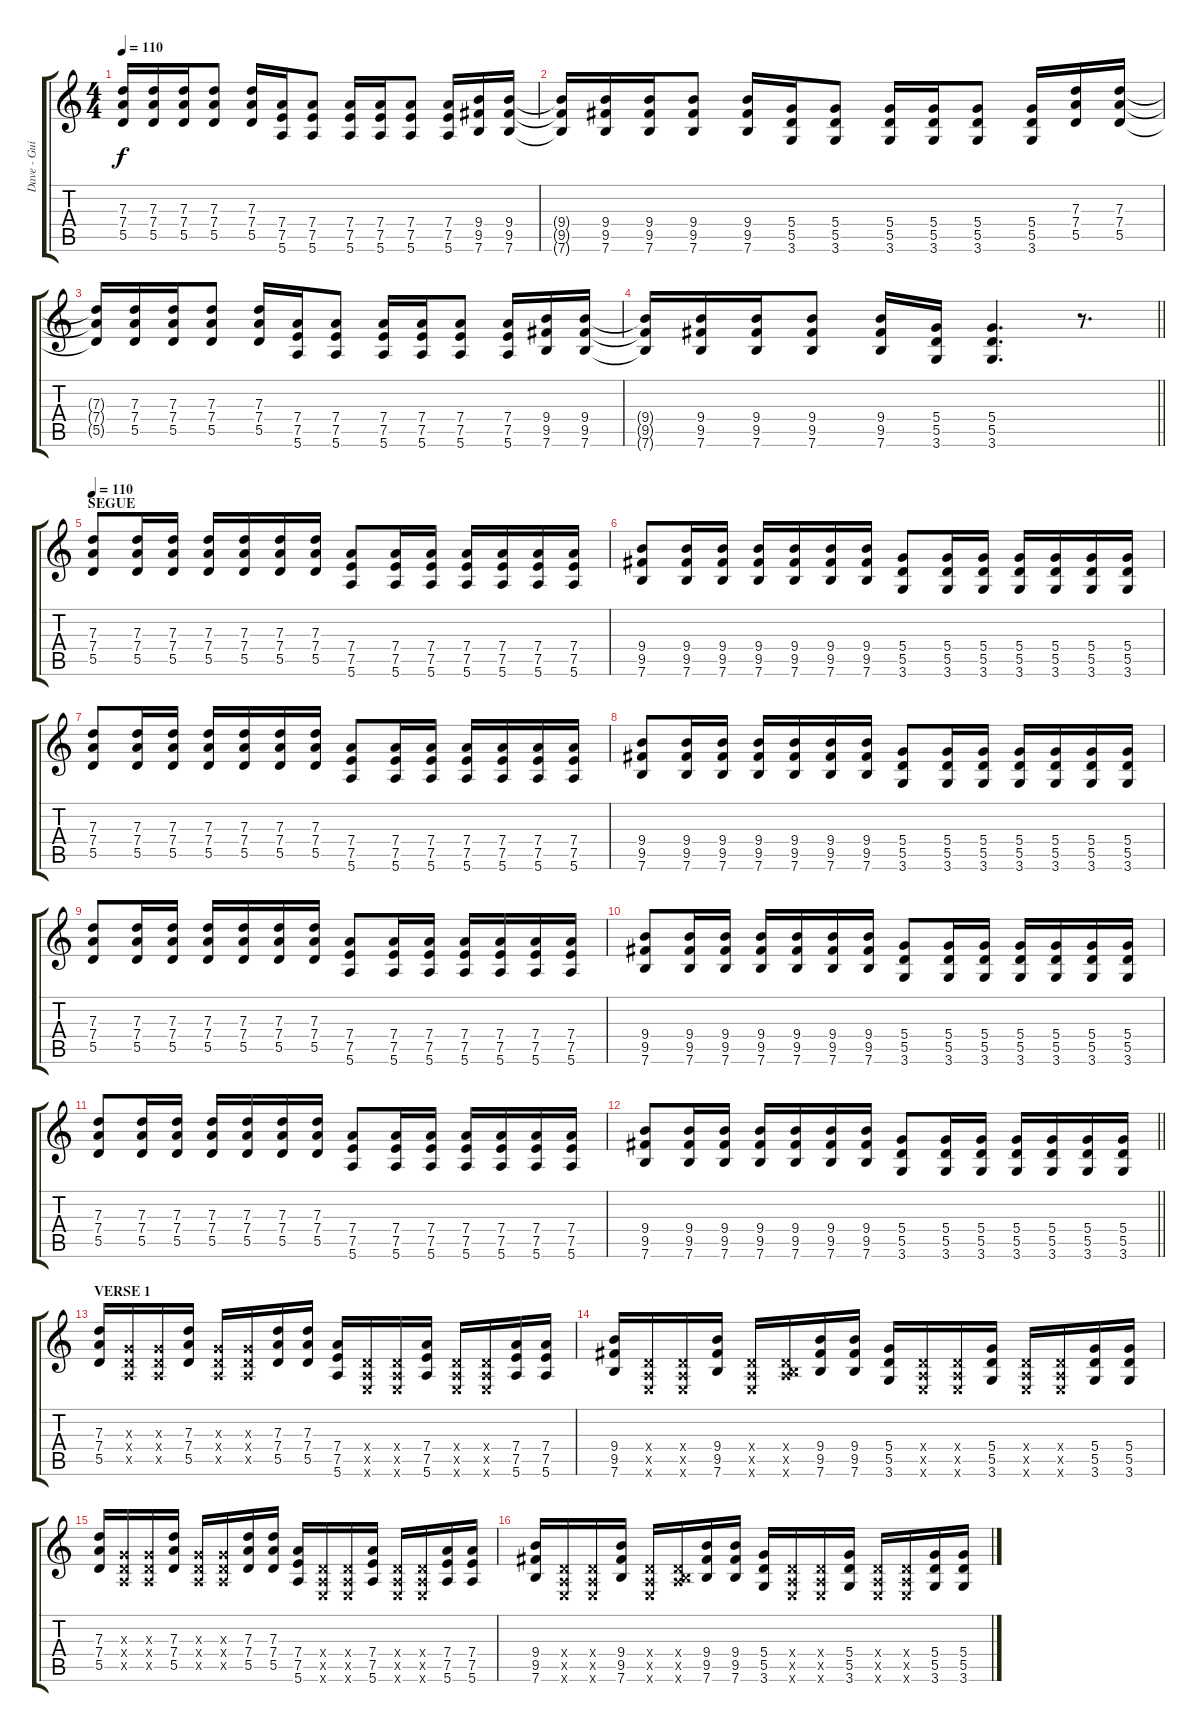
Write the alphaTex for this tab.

\track ("Dave - Guitar" "Dave - Gui") {instrument distortionguitar}
\staff {score tabs}
\tuning (E4 B3 G3 D3 A2 E2) {hide}
\ts (4 4)
\tempo 110
\clef g2
\ks c
(7.3{t} 7.4{t} 5.5{t}).16{dy f} (7.3 7.4 5.5).16 (7.3 7.4 5.5).16 (7.3 7.4 5.5).8 (7.3 7.4 5.5).16 (7.4 7.5 5.6).16 (7.4 7.5 5.6).8 (7.4 7.5 5.6).16 (7.4 7.5 5.6).16 (7.4 7.5 5.6).8 (7.4 7.5 5.6).16 (9.4 9.5 7.6).16 (9.4 9.5 7.6).16 |
(9.4{t} 9.5{t} 7.6{t}).16 (9.4 9.5 7.6).16 (9.4 9.5 7.6).16 (9.4 9.5 7.6).8 (9.4 9.5 7.6).16 (5.4 5.5 3.6).16 (5.4 5.5 3.6).8 (5.4 5.5 3.6).16 (5.4 5.5 3.6).16 (5.4 5.5 3.6).8 (5.4 5.5 3.6).16 (7.3 7.4 5.5).16 (7.3 7.4 5.5).16 |
(7.3{t} 7.4{t} 5.5{t}).16 (7.3 7.4 5.5).16 (7.3 7.4 5.5).16 (7.3 7.4 5.5).8 (7.3 7.4 5.5).16 (7.4 7.5 5.6).16 (7.4 7.5 5.6).8 (7.4 7.5 5.6).16 (7.4 7.5 5.6).16 (7.4 7.5 5.6).8 (7.4 7.5 5.6).16 (9.4 9.5 7.6).16 (9.4 9.5 7.6).16 |
\barLineRight lightlight
(9.4{t} 9.5{t} 7.6{t}).16 (9.4 9.5 7.6).16 (9.4 9.5 7.6).16 (9.4 9.5 7.6).8 (9.4 9.5 7.6).16 (5.4 5.5 3.6).16 (5.4 5.5 3.6).4{d} r.8{d} |
\section ("" "SEGUE")
\tempo 110
(7.3 7.4 5.5).8{volume 12} (7.3 7.4 5.5).16 (7.3 7.4 5.5).16 (7.3 7.4 5.5).16 (7.3 7.4 5.5).16 (7.3 7.4 5.5).16 (7.3 7.4 5.5).16 (7.4 7.5 5.6).8 (7.4 7.5 5.6).16 (7.4 7.5 5.6).16 (7.4 7.5 5.6).16 (7.4 7.5 5.6).16 (7.4 7.5 5.6).16 (7.4 7.5 5.6).16 |
(9.4 9.5 7.6).8 (9.4 9.5 7.6).16 (9.4 9.5 7.6).16 (9.4 9.5 7.6).16 (9.4 9.5 7.6).16 (9.4 9.5 7.6).16 (9.4 9.5 7.6).16 (5.4 5.5 3.6).8 (5.4 5.5 3.6).16 (5.4 5.5 3.6).16 (5.4 5.5 3.6).16 (5.4 5.5 3.6).16 (5.4 5.5 3.6).16 (5.4 5.5 3.6).16 |
(7.3 7.4 5.5).8 (7.3 7.4 5.5).16 (7.3 7.4 5.5).16 (7.3 7.4 5.5).16 (7.3 7.4 5.5).16 (7.3 7.4 5.5).16 (7.3 7.4 5.5).16 (7.4 7.5 5.6).8 (7.4 7.5 5.6).16 (7.4 7.5 5.6).16 (7.4 7.5 5.6).16 (7.4 7.5 5.6).16 (7.4 7.5 5.6).16 (7.4 7.5 5.6).16 |
(9.4 9.5 7.6).8 (9.4 9.5 7.6).16 (9.4 9.5 7.6).16 (9.4 9.5 7.6).16 (9.4 9.5 7.6).16 (9.4 9.5 7.6).16 (9.4 9.5 7.6).16 (5.4 5.5 3.6).8 (5.4 5.5 3.6).16 (5.4 5.5 3.6).16 (5.4 5.5 3.6).16 (5.4 5.5 3.6).16 (5.4 5.5 3.6).16 (5.4 5.5 3.6).16 |
(7.3 7.4 5.5).8 (7.3 7.4 5.5).16 (7.3 7.4 5.5).16 (7.3 7.4 5.5).16 (7.3 7.4 5.5).16 (7.3 7.4 5.5).16 (7.3 7.4 5.5).16 (7.4 7.5 5.6).8 (7.4 7.5 5.6).16 (7.4 7.5 5.6).16 (7.4 7.5 5.6).16 (7.4 7.5 5.6).16 (7.4 7.5 5.6).16 (7.4 7.5 5.6).16 |
(9.4 9.5 7.6).8 (9.4 9.5 7.6).16 (9.4 9.5 7.6).16 (9.4 9.5 7.6).16 (9.4 9.5 7.6).16 (9.4 9.5 7.6).16 (9.4 9.5 7.6).16 (5.4 5.5 3.6).8 (5.4 5.5 3.6).16 (5.4 5.5 3.6).16 (5.4 5.5 3.6).16 (5.4 5.5 3.6).16 (5.4 5.5 3.6).16 (5.4 5.5 3.6).16 |
(7.3 7.4 5.5).8 (7.3 7.4 5.5).16 (7.3 7.4 5.5).16 (7.3 7.4 5.5).16 (7.3 7.4 5.5).16 (7.3 7.4 5.5).16 (7.3 7.4 5.5).16 (7.4 7.5 5.6).8 (7.4 7.5 5.6).16 (7.4 7.5 5.6).16 (7.4 7.5 5.6).16 (7.4 7.5 5.6).16 (7.4 7.5 5.6).16 (7.4 7.5 5.6).16 |
\barLineRight lightlight
(9.4 9.5 7.6).8 (9.4 9.5 7.6).16 (9.4 9.5 7.6).16 (9.4 9.5 7.6).16 (9.4 9.5 7.6).16 (9.4 9.5 7.6).16 (9.4 9.5 7.6).16 (5.4 5.5 3.6).8 (5.4 5.5 3.6).16 (5.4 5.5 3.6).16 (5.4 5.5 3.6).16 (5.4 5.5 3.6).16 (5.4 5.5 3.6).16 (5.4 5.5 3.6).16 |
\section ("" "VERSE 1")
(7.3 7.4 5.5).16{volume 14} (0.3{x} 0.4{x} 0.5{x}).16 (0.3{x} 0.4{x} 0.5{x}).16 (7.3 7.4 5.5).16 (0.3{x} 0.4{x} 0.5{x}).16 (0.3{x} 0.4{x} 0.5{x}).16 (7.3 7.4 5.5).16 (7.3 7.4 5.5).16 (7.4 7.5 5.6).16 (0.4{x} 0.5{x} 0.6{x}).16 (0.4{x} 0.5{x} 0.6{x}).16 (7.4 7.5 5.6).16 (0.4{x} 0.5{x} 0.6{x}).16 (0.4{x} 0.5{x} 0.6{x}).16 (7.4 7.5 5.6).16 (7.4 7.5 5.6).16 |
(9.4 9.5 7.6).16 (0.4{x} 0.5{x} 0.6{x}).16 (0.4{x} 0.5{x} 0.6{x}).16 (9.4 9.5 7.6).16 (0.4{x} 0.5{x} 0.6{x}).16 (0.4{x} 0.5{x} 7.6{x}).16 (9.4 9.5 7.6).16 (9.4 9.5 7.6).16 (5.4 5.5 3.6).16 (0.4{x} 0.5{x} 0.6{x}).16 (0.4{x} 0.5{x} 0.6{x}).16 (5.4 5.5 3.6).16 (0.4{x} 0.5{x} 0.6{x}).16 (0.4{x} 0.5{x} 0.6{x}).16 (5.4 5.5 3.6).16 (5.4 5.5 3.6).16 |
(7.3 7.4 5.5).16 (0.3{x} 0.4{x} 0.5{x}).16 (0.3{x} 0.4{x} 0.5{x}).16 (7.3 7.4 5.5).16 (0.3{x} 0.4{x} 0.5{x}).16 (0.3{x} 0.4{x} 0.5{x}).16 (7.3 7.4 5.5).16 (7.3 7.4 5.5).16 (7.4 7.5 5.6).16 (0.4{x} 0.5{x} 0.6{x}).16 (0.4{x} 0.5{x} 0.6{x}).16 (7.4 7.5 5.6).16 (0.4{x} 0.5{x} 0.6{x}).16 (0.4{x} 0.5{x} 0.6{x}).16 (7.4 7.5 5.6).16 (7.4 7.5 5.6).16 |
(9.4 9.5 7.6).16 (0.4{x} 0.5{x} 0.6{x}).16 (0.4{x} 0.5{x} 0.6{x}).16 (9.4 9.5 7.6).16 (0.4{x} 0.5{x} 0.6{x}).16 (0.4{x} 0.5{x} 7.6{x}).16 (9.4 9.5 7.6).16 (9.4 9.5 7.6).16 (5.4 5.5 3.6).16 (0.4{x} 0.5{x} 0.6{x}).16 (0.4{x} 0.5{x} 0.6{x}).16 (5.4 5.5 3.6).16 (0.4{x} 0.5{x} 0.6{x}).16 (0.4{x} 0.5{x} 0.6{x}).16 (5.4 5.5 3.6).16 (5.4 5.5 3.6).16
